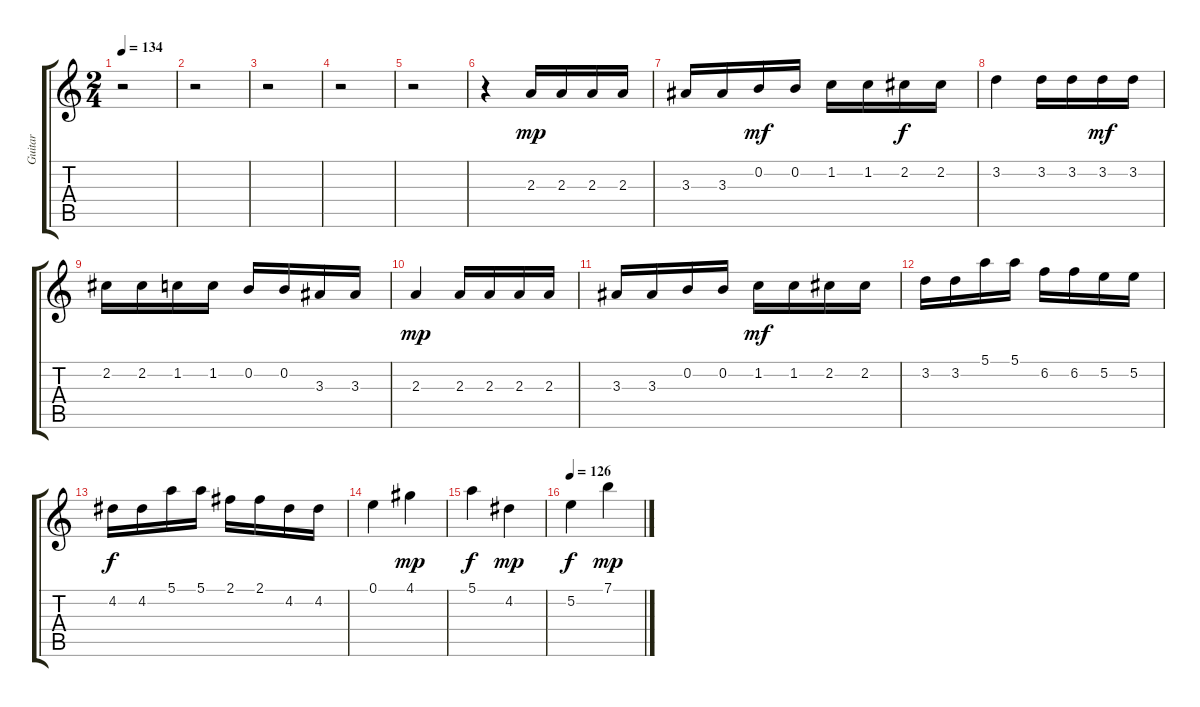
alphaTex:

\track ("Guitar" "Guitar") {instrument acousticguitarnylon}
\staff {score tabs}
\tuning (E4 B3 G3 D3 A2 E2) {hide}
\ts (2 4)
\tempo 134
\clef g2
\ks c
r.2{dy f} |
r.2 |
r.2 |
r.2 |
r.2 |
r.4 2.3.16{dy mp} 2.3.16 2.3.16 2.3.16 |
3.3.16 3.3.16 0.2.16{dy mf} 0.2.16 1.2.16 1.2.16 2.2.16{dy f} 2.2.16 |
3.2.4 3.2.16 3.2.16 3.2.16{dy mf} 3.2.16 |
2.2.16 2.2.16 1.2.16 1.2.16 0.2.16 0.2.16 3.3.16 3.3.16 |
2.3.4{dy mp} 2.3.16 2.3.16 2.3.16 2.3.16 |
3.3.16 3.3.16 0.2.16 0.2.16 1.2.16{dy mf} 1.2.16 2.2.16 2.2.16 |
3.2.16 3.2.16 5.1.16 5.1.16 6.2.16 6.2.16 5.2.16 5.2.16 |
4.2.16{dy f} 4.2.16 5.1.16 5.1.16 2.1.16 2.1.16 4.2.16 4.2.16 |
0.1.4 4.1.4{dy mp} |
5.1.4{dy f} 4.2.4{dy mp} |
\tempo 126
5.2.4{dy f} 7.1.4{dy mp}
